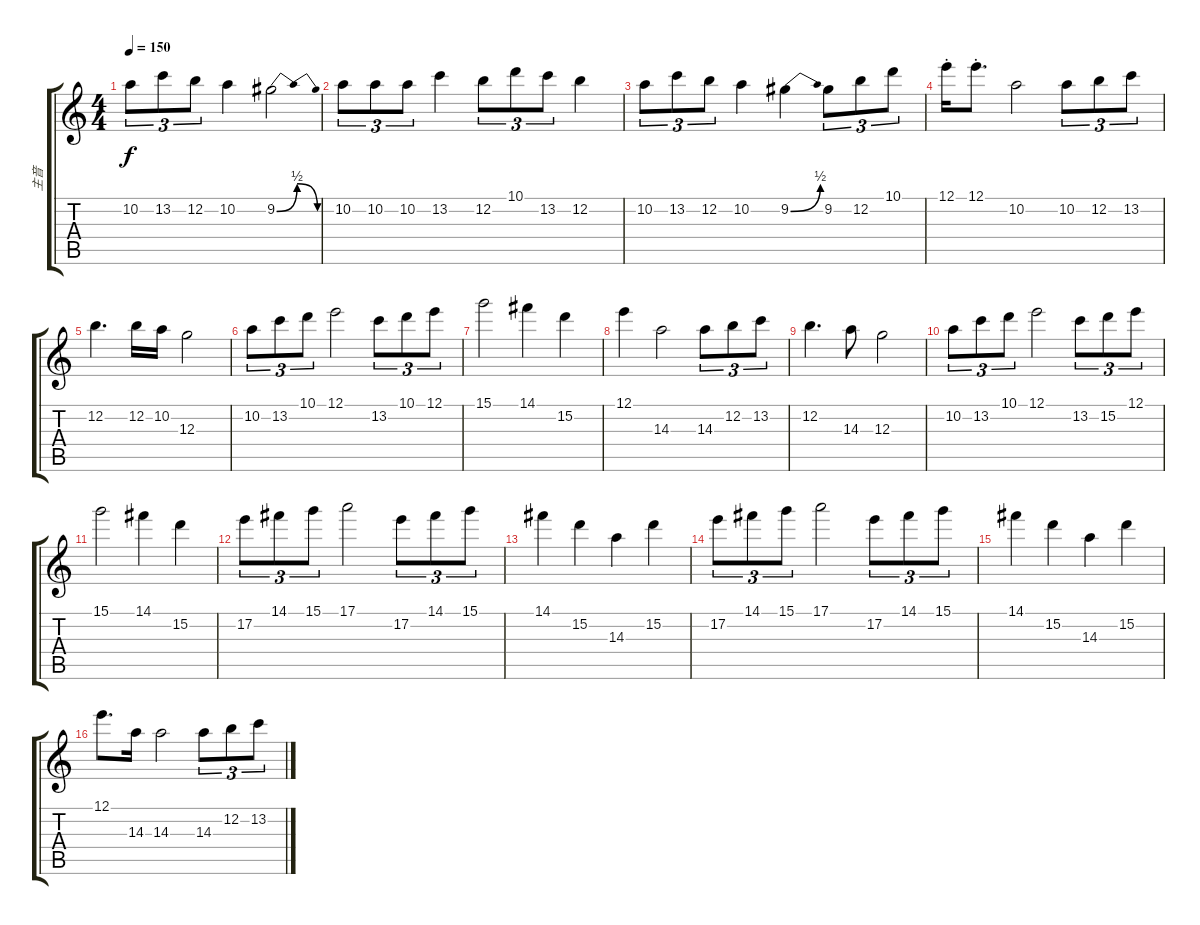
\track ("主音" "主音") {instrument overdrivenguitar}
\staff {score tabs}
\tuning (E4 B3 G3 D3 A2 E2) {hide}
\ts (4 4)
\tempo 150
\clef g2
\ks c
10.2.8{tu (3 2) dy f} 13.2.8{tu (3 2)} 12.2.8{tu (3 2)} 10.2.4 9.2{be (bendrelease 0 0 10 2 30 2 60 0)}.2 |
10.2.8{tu (3 2)} 10.2.8{tu (3 2)} 10.2.8{tu (3 2)} 13.2.4 12.2.8{tu (3 2)} 10.1.8{tu (3 2)} 13.2.8{tu (3 2)} 12.2.4 |
10.2.8{tu (3 2)} 13.2.8{tu (3 2)} 12.2.8{tu (3 2)} 10.2.4 9.2{be (bend 0 0 60 2)}.4 9.2.8{tu (3 2)} 12.2.8{tu (3 2)} 10.1.8{tu (3 2)} |
12.1{st}.16 12.1{st}.8{d} 10.2.2 10.2.8{tu (3 2)} 12.2.8{tu (3 2)} 13.2.8{tu (3 2)} |
12.2.4{d} 12.2.16 10.2.16 12.3.2 |
10.2.8{tu (3 2)} 13.2.8{tu (3 2)} 10.1.8{tu (3 2)} 12.1.2 13.2.8{tu (3 2)} 10.1.8{tu (3 2)} 12.1.8{tu (3 2)} |
15.1.2 14.1.4 15.2.4 |
12.1.4 14.3.2 14.3.8{tu (3 2)} 12.2.8{tu (3 2)} 13.2.8{tu (3 2)} |
12.2.4{d} 14.3.8 12.3.2 |
10.2.8{tu (3 2)} 13.2.8{tu (3 2)} 10.1.8{tu (3 2)} 12.1.2 13.2.8{tu (3 2)} 15.2.8{tu (3 2)} 12.1.8{tu (3 2)} |
15.1.2 14.1.4 15.2.4 |
17.2.8{tu (3 2)} 14.1.8{tu (3 2)} 15.1.8{tu (3 2)} 17.1.2 17.2.8{tu (3 2)} 14.1.8{tu (3 2)} 15.1.8{tu (3 2)} |
14.1.4 15.2.4 14.3.4 15.2.4 |
17.2.8{tu (3 2)} 14.1.8{tu (3 2)} 15.1.8{tu (3 2)} 17.1.2 17.2.8{tu (3 2)} 14.1.8{tu (3 2)} 15.1.8{tu (3 2)} |
14.1.4 15.2.4 14.3.4 15.2.4 |
12.1.8{d} 14.3.16 14.3.2 14.3.8{tu (3 2)} 12.2.8{tu (3 2)} 13.2.8{tu (3 2)}
